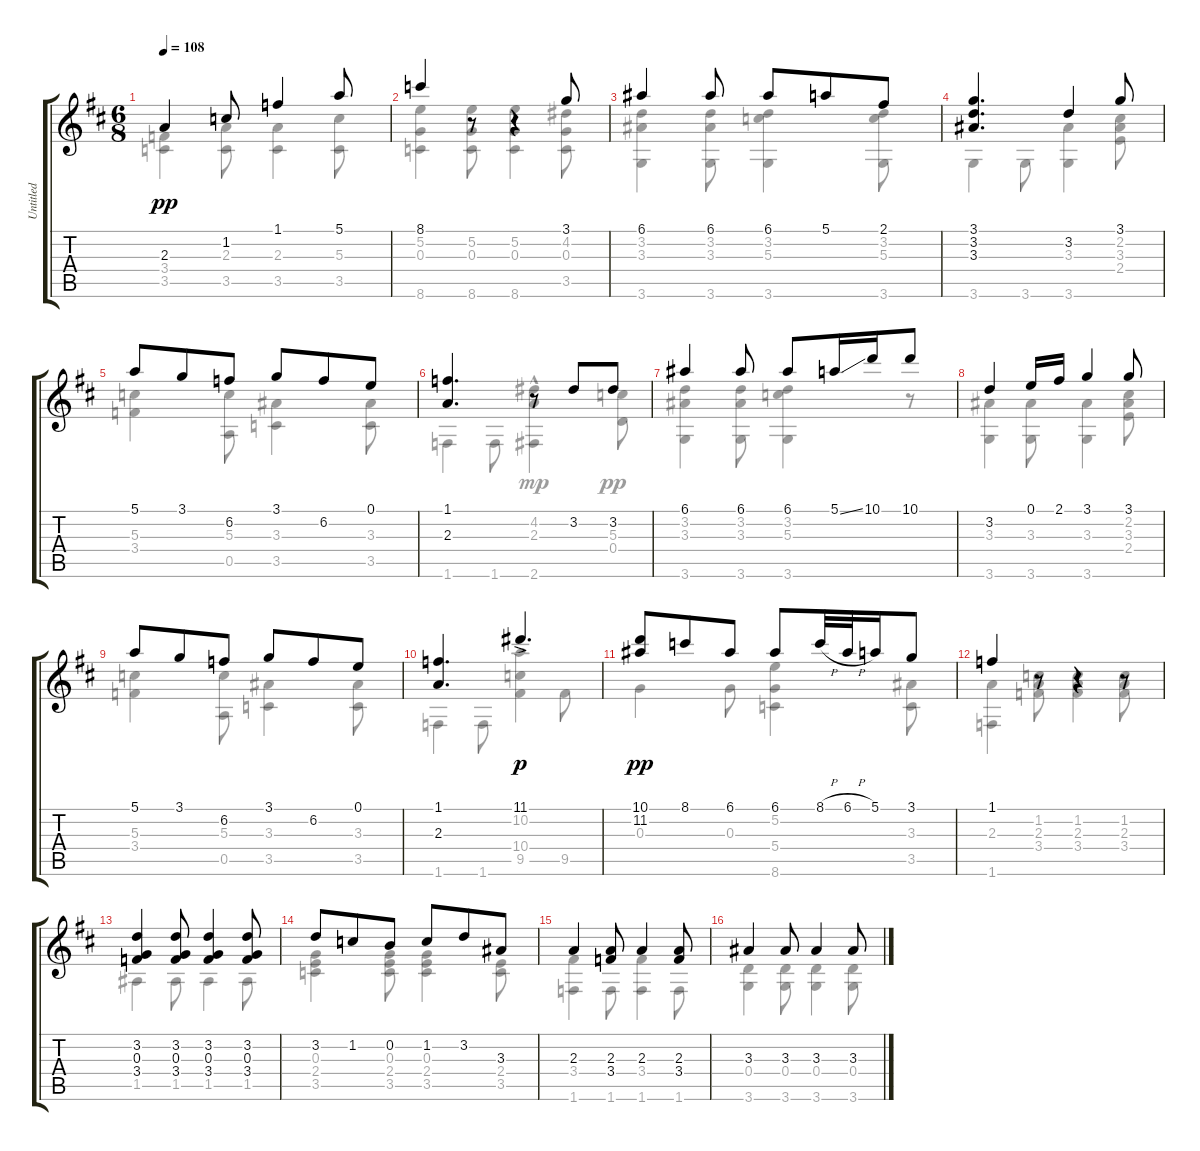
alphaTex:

\track ("Untitled" "Untitled") {instrument acousticguitarnylon}
\staff {score tabs}
\tuning (E4 B3 G3 D3 A2 E2) {hide}
\voice
\ts (6 8)
\tempo 108
\clef g2
\ks d
2.3.4{dy pp} 1.2.8 1.1.4 5.1.8 |
8.1.4 r.8 r.4 3.1.8 |
6.1.4 6.1.8 6.1.8 5.1.8 2.1.8 |
(3.1 3.2 3.3).4{d} 3.2.4 3.1.8 |
5.1.8 3.1.8 6.2.8 3.1.8 6.2.8 0.1.8 |
(1.1 2.3).4{d} r.8 3.2.8 3.2.8 |
6.1.4 6.1.8 6.1.8 5.1{ss}.16 10.1.16 10.1.8 |
3.2.4 0.1.16 2.1.16 3.1.4 3.1.8 |
5.1.8 3.1.8 6.2.8 3.1.8 6.2.8 0.1.8 |
(1.1 2.3).4{d} 11.1{ac}.4{d dy p} |
(10.1 11.2).8{dy pp} 8.1.8 6.1.8 6.1.8 8.1{h}.32 6.1{h}.32 5.1.16 3.1.8 |
1.1.4 r.8 r.4 r.8 |
(3.2 0.3 3.4).4 (3.2 0.3 3.4).8 (3.2 0.3 3.4).4 (3.2 0.3 3.4).8 |
3.2.8 1.2.8 0.2.8 1.2.8 3.2.8 3.3.8 |
2.3.4 (2.3 3.4).8 2.3.4 (2.3 3.4).8 |
3.3.4 3.3.8 3.3.4 3.3.8
\voice
\clef g2
\ottava regular
\simile none
\ks d
(3.4 3.5).4{dy pp} (2.3 3.5).8 (2.3 3.5).4 (5.3 3.5).8 |
(5.2 0.3 8.6).4 (5.2 0.3 8.6).8 (5.2 0.3 8.6).4 (4.2 0.3 3.5).8 |
(3.2 3.3 3.6).4 (3.2 3.3 3.6).8 (3.2 5.3 3.6).4 (3.2 5.3 3.6).8 |
3.6.4 3.6.8 (3.3 3.6).4 (2.2 3.3 2.4).8 |
(5.3 3.4).4 (5.3 0.5).8 (3.3 3.5).4 (3.3 3.5).8 |
1.6.4 1.6.8 (4.2{hac} 2.3{hac} 2.6{hac}).4{dy mp} (5.3 0.4).8{dy pp} |
(3.2 3.3 3.6).4 (3.2 3.3 3.6).8 (3.2 5.3 3.6).4 r.8 |
(3.3 3.6).4 (3.3 3.6).8 (3.3 3.6).4 (2.2 3.3 2.4).8 |
(5.3 3.4).4 (5.3 0.5).8 (3.3 3.5).4 (3.3 3.5).8 |
1.6.4 1.6.8 (10.2 10.4 9.5).4 9.5.8 |
0.3.4 0.3.8 (5.2 5.4 8.6).4 (3.3 3.5).8 |
(2.3 1.6).4 (1.2 2.3 3.4).8 (1.2 2.3 3.4).4 (1.2 2.3 3.4).8 |
1.5.4 1.5.8 1.5.4 1.5.8 |
(0.3 2.4 3.5).4 (0.3 2.4 3.5).8 (0.3 2.4 3.5).4 (2.4 3.5).8 |
(3.4 1.6).4 1.6.8 (3.4 1.6).4 1.6.8 |
(0.4 3.6).4 (0.4 3.6).8 (0.4 3.6).4 (0.4 3.6).8
